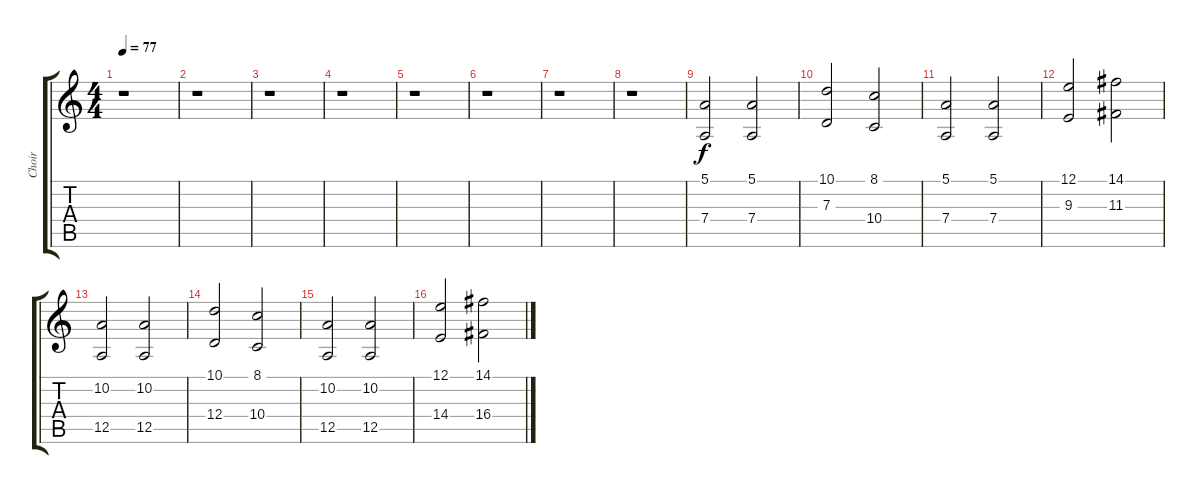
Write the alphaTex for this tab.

\track ("Choir" "Choir") {instrument voiceoohs}
\staff {score tabs}
\tuning (E4 B3 G3 D3 A2 E2) {hide}
\ts (4 4)
\tempo 77
\clef g2
\ks c
r.1{dy f} |
r.1 |
r.1 |
r.1 |
r.1 |
r.1 |
r.1 |
r.1 |
(5.1 7.4).2 (5.1 7.4).2 |
(10.1 7.3).2 (8.1 10.4).2 |
(5.1 7.4).2 (5.1 7.4).2 |
(12.1 9.3).2 (14.1 11.3).2 |
(10.2 12.5).2 (10.2 12.5).2 |
(10.1 12.4).2 (8.1 10.4).2 |
(10.2 12.5).2 (10.2 12.5).2 |
(12.1 14.4).2 (14.1 16.4).2
